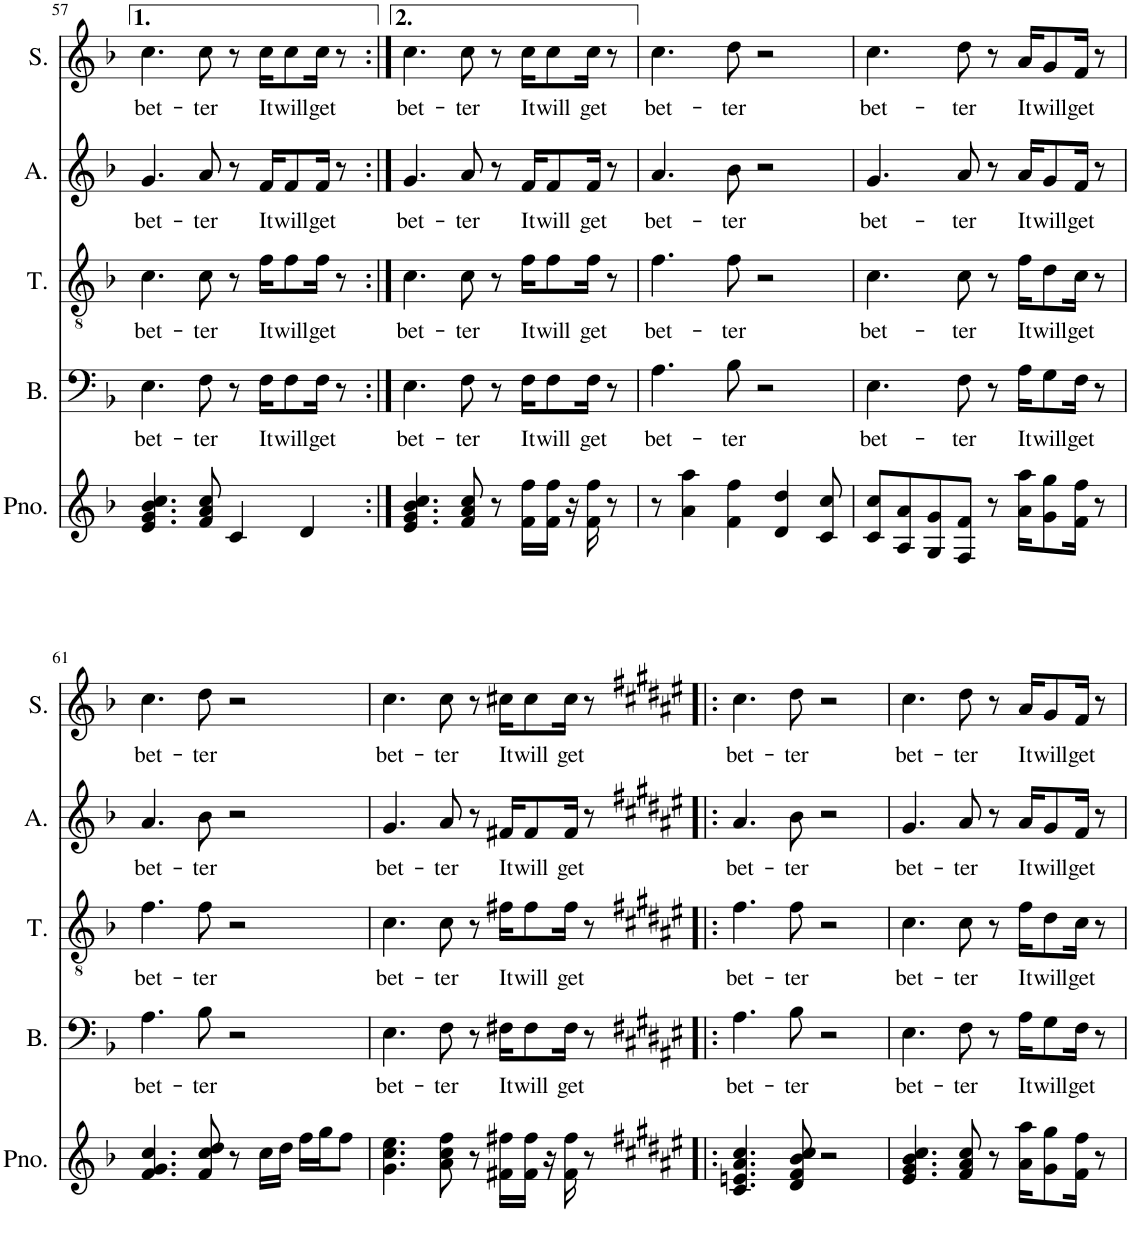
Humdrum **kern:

**kern	**kern	**text	**kern	**text	**kern	**text	**kern	**text
*part5	*part4	*part4	*part3	*part3	*part2	*part2	*part1	*part1
*staff5	*staff4	*staff4	*staff3	*staff3	*staff2	*staff2	*staff1	*staff1
*I"Piano	*I"Bass	*	*I"Tenor	*	*I"Alto	*	*I"Soprano	*
*I'Pno.	*I'B.	*	*I'T.	*	*I'A.	*	*I'S.	*
!!LO:PB:g=z
*clefG2	*clefF4	*	*clefGv2	*	*clefG2	*	*clefG2	*
*k[b-]	*k[b-]	*	*k[b-]	*	*k[b-]	*	*k[b-]	*
*M4/4	*M4/4	*	*M4/4	*	*M4/4	*	*M4/4	*
=57	=57	=57	=57	=57	=57	=57	=57	=57
!	!	!LO:LY:b	!	!LO:LY:b	!	!LO:LY:b	!	!LO:LY:b
4.e/ 4.g/ 4.b-/ 4.cc/	4.E\	bet-	4.c\	bet-	4.g/	bet-	4.cc\	bet-
!	!	!LO:LY:b	!	!LO:LY:b	!	!LO:LY:b	!	!LO:LY:b
8f/ 8a/ 8cc/	8F\	-ter	8c\	-ter	8a/	-ter	8cc\	-ter
4c/	8r	.	8r	.	8r	.	8r	.
!	!	!LO:LY:b	!	!LO:LY:b	!	!LO:LY:b	!	!LO:LY:b
.	16F\KL	It	16f\KL	It	16f/KL	It	16cc\KL	It
!	!	!LO:LY:b	!	!LO:LY:b	!	!LO:LY:b	!	!LO:LY:b
.	8F\	will	8f\	will	8f/	will	8cc\	will
4d/	.	.	.	.	.	.	.	.
!	!	!LO:LY:b	!	!LO:LY:b	!	!LO:LY:b	!	!LO:LY:b
.	16F\Jk	get	16f\Jk	get	16f/Jk	get	16cc\Jk	get
.	8r	.	8r	.	8r	.	8r	.
=58:|!	=58:|!	=58:|!	=58:|!	=58:|!	=58:|!	=58:|!	=58:|!	=58:|!
!	!	!LO:LY:b	!	!LO:LY:b	!	!LO:LY:b	!	!LO:LY:b
4.e/ 4.g/ 4.b-/ 4.cc/	4.E\	bet-	4.c\	bet-	4.g/	bet-	4.cc\	bet-
!	!	!LO:LY:b	!	!LO:LY:b	!	!LO:LY:b	!	!LO:LY:b
8f/ 8a/ 8cc/	8F\	-ter	8c\	-ter	8a/	-ter	8cc\	-ter
8r	8r	.	8r	.	8r	.	8r	.
!	!	!LO:LY:b	!	!LO:LY:b	!	!LO:LY:b	!	!LO:LY:b
16f\ 16ff\LL	16F\KL	It	16f\KL	It	16f/KL	It	16cc\KL	It
!	!	!LO:LY:b	!	!LO:LY:b	!	!LO:LY:b	!	!LO:LY:b
16f\ 16ff\JJ	8F\	will	8f\	will	8f/	will	8cc\	will
16r	.	.	.	.	.	.	.	.
!	!	!LO:LY:b	!	!LO:LY:b	!	!LO:LY:b	!	!LO:LY:b
16f\ 16ff\	16F\Jk	get	16f\Jk	get	16f/Jk	get	16cc\Jk	get
8r	8r	.	8r	.	8r	.	8r	.
=59	=59	=59	=59	=59	=59	=59	=59	=59
!	!	!LO:LY:b	!	!LO:LY:b	!	!LO:LY:b	!	!LO:LY:b
8r	4.A\	bet-	4.f\	bet-	4.a/	bet-	4.cc\	bet-
4a\ 4aa\	.	.	.	.	.	.	.	.
!	!	!LO:LY:b	!	!LO:LY:b	!	!LO:LY:b	!	!LO:LY:b
4f\ 4ff\	8B-\	-ter	8f\	-ter	8b-\	-ter	8dd\	-ter
.	2r	.	2r	.	2r	.	2r	.
4d/ 4dd/	.	.	.	.	.	.	.	.
8c/ 8cc/	.	.	.	.	.	.	.	.
=60	=60	=60	=60	=60	=60	=60	=60	=60
!	!	!LO:LY:b	!	!LO:LY:b	!	!LO:LY:b	!	!LO:LY:b
8c/ 8cc/L	4.E\	bet-	4.c\	bet-	4.g/	bet-	4.cc\	bet-
8A/ 8a/	.	.	.	.	.	.	.	.
8G/ 8g/	.	.	.	.	.	.	.	.
!	!	!LO:LY:b	!	!LO:LY:b	!	!LO:LY:b	!	!LO:LY:b
8F/ 8f/J	8F\	-ter	8c\	-ter	8a/	-ter	8dd\	-ter
8r	8r	.	8r	.	8r	.	8r	.
!	!	!LO:LY:b	!	!LO:LY:b	!	!LO:LY:b	!	!LO:LY:b
16a\ 16aa\KL	16A\KL	It	16f\KL	It	16a/KL	It	16a/KL	It
!	!	!LO:LY:b	!	!LO:LY:b	!	!LO:LY:b	!	!LO:LY:b
8g\ 8gg\	8G\	will	8d\	will	8g/	will	8g/	will
!	!	!LO:LY:b	!	!LO:LY:b	!	!LO:LY:b	!	!LO:LY:b
16f\ 16ff\Jk	16F\Jk	get	16c\Jk	get	16f/Jk	get	16f/Jk	get
8r	8r	.	8r	.	8r	.	8r	.
!!LO:LB:g=z
=61	=61	=61	=61	=61	=61	=61	=61	=61
!	!	!LO:LY:b	!	!LO:LY:b	!	!LO:LY:b	!	!LO:LY:b
4.f/ 4.g/ 4.cc/	4.A\	bet-	4.f\	bet-	4.a/	bet-	4.cc\	bet-
!	!	!LO:LY:b	!	!LO:LY:b	!	!LO:LY:b	!	!LO:LY:b
8f/ 8cc/ 8dd/	8B-\	-ter	8f\	-ter	8b-\	-ter	8dd\	-ter
8r	2r	.	2r	.	2r	.	2r	.
16cc\LL	.	.	.	.	.	.	.	.
16dd\JJ	.	.	.	.	.	.	.	.
16ff\LL	.	.	.	.	.	.	.	.
16gg\J	.	.	.	.	.	.	.	.
8ff\J	.	.	.	.	.	.	.	.
=62	=62	=62	=62	=62	=62	=62	=62	=62
!	!	!LO:LY:b	!	!LO:LY:b	!	!LO:LY:b	!	!LO:LY:b
4.g\ 4.cc\ 4.ee\	4.E\	bet-	4.c\	bet-	4.g/	bet-	4.cc\	bet-
!	!	!LO:LY:b	!	!LO:LY:b	!	!LO:LY:b	!	!LO:LY:b
8a\ 8cc\ 8ff\	8F\	-ter	8c\	-ter	8a/	-ter	8cc\	-ter
8r	8r	.	8r	.	8r	.	8r	.
!	!	!LO:LY:b	!	!LO:LY:b	!	!LO:LY:b	!	!LO:LY:b
16f#X\ 16ff#X\LL	16F#X\KL	It	16f#X\KL	It	16f#X/KL	It	16cc#X\KL	It
!	!	!LO:LY:b	!	!LO:LY:b	!	!LO:LY:b	!	!LO:LY:b
16f#\ 16ff#\JJ	8F#\	will	8f#\	will	8f#/	will	8cc#\	will
16r	.	.	.	.	.	.	.	.
!	!	!LO:LY:b	!	!LO:LY:b	!	!LO:LY:b	!	!LO:LY:b
16f#\ 16ff#\	16F#\Jk	get	16f#\Jk	get	16f#/Jk	get	16cc#\Jk	get
8r	8r	.	8r	.	8r	.	8r	.
=63!|:	=63!|:	=63!|:	=63!|:	=63!|:	=63!|:	=63!|:	=63!|:	=63!|:
*k[f#c#g#d#a#e#]	*k[f#c#g#d#a#e#]	*	*k[f#c#g#d#a#e#]	*	*k[f#c#g#d#a#e#]	*	*k[f#c#g#d#a#e#]	*
!	!	!LO:LY:b	!	!LO:LY:b	!	!LO:LY:b	!	!LO:LY:b
4.c#/ 4.en/ 4.a#/ 4.cc#/	4.A#\	bet-	4.f#\	bet-	4.a#/	bet-	4.cc#\	bet-
!	!	!LO:LY:b	!	!LO:LY:b	!	!LO:LY:b	!	!LO:LY:b
8d#/ 8f#/ 8b/ 8cc#/	8B\	-ter	8f#\	-ter	8b\	-ter	8dd#\	-ter
2r	2r	.	2r	.	2r	.	2r	.
=64	=64	=64	=64	=64	=64	=64	=64	=64
!	!	!LO:LY:b	!	!LO:LY:b	!	!LO:LY:b	!	!LO:LY:b
4.e#/ 4.g#/ 4.b/ 4.cc#/	4.E#\	bet-	4.c#\	bet-	4.g#/	bet-	4.cc#\	bet-
!	!	!LO:LY:b	!	!LO:LY:b	!	!LO:LY:b	!	!LO:LY:b
8f#/ 8a#/ 8cc#/	8F#\	-ter	8c#\	-ter	8a#/	-ter	8dd#\	-ter
8r	8r	.	8r	.	8r	.	8r	.
!	!	!LO:LY:b	!	!LO:LY:b	!	!LO:LY:b	!	!LO:LY:b
16a#\ 16aa#\KL	16A#\KL	It	16f#\KL	It	16a#/KL	It	16a#/KL	It
!	!	!LO:LY:b	!	!LO:LY:b	!	!LO:LY:b	!	!LO:LY:b
8g#\ 8gg#\	8G#\	will	8d#\	will	8g#/	will	8g#/	will
!	!	!LO:LY:b	!	!LO:LY:b	!	!LO:LY:b	!	!LO:LY:b
16f#\ 16ff#\Jk	16F#\Jk	get	16c#\Jk	get	16f#/Jk	get	16f#/Jk	get
8r	8r	.	8r	.	8r	.	8r	.
=	=	=	=	=	=	=	=	=
*-	*-	*-	*-	*-	*-	*-	*-	*-
